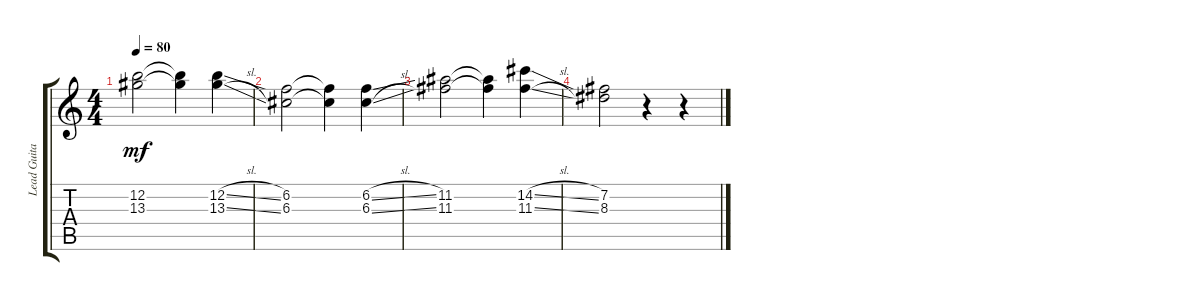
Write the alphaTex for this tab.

\track ("Lead Guitar" "Lead Guita") {instrument overdrivenguitar}
\staff {score tabs}
\tuning (E4 B3 G3 D3 A2 E2) {hide}
\ts (4 4)
\tempo 80
\clef g2
\ks c
(12.2 13.3).2{dy mf} (12.2{t} 13.3{t}).4 (12.2{sl} 13.3{sl}).4 |
(6.2 6.3).2 (6.2{t} 6.3{t}).4 (6.2{sl} 6.3{sl}).4 |
(11.2 11.3).2 (11.2{t} 11.3{t}).4 (14.2{sl} 11.3{sl}).4 |
(7.2 8.3).2 r.4 r.4
